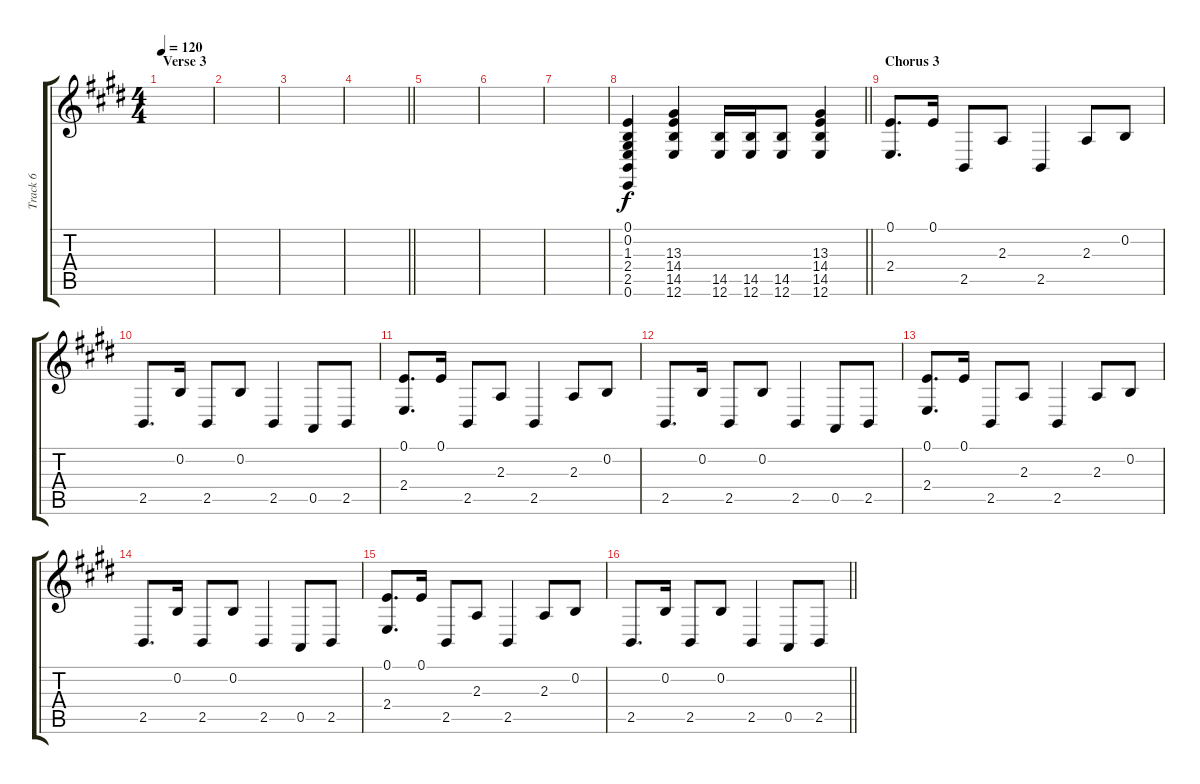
\track ("Track 6" "Track 6") {instrument melodictom}
\staff {score tabs}
\tuning (E4 B3 G3 D3 A2 E2) {hide}
\ts (4 4)
\section ("" "Verse 3")
\tempo 120
\clef g2
\ks e
|
|
|
\barLineRight lightlight
|
|
|
|
\barLineRight lightlight
(0.1 0.2 1.3 2.4 2.5 0.6).4 (13.3 14.4 14.5 12.6).4 (14.5 12.6).16 (14.5 12.6).16 (14.5 12.6).8 (13.3 14.4 14.5 12.6).4 |
\section ("" "Chorus 3")
(0.1 2.4).8{d} 0.1.16 2.5.8 2.3.8 2.5.4 2.3.8 0.2.8 |
2.5.8{d} 0.2.16 2.5.8 0.2.8 2.5.4 0.5.8 2.5.8 |
(0.1 2.4).8{d} 0.1.16 2.5.8 2.3.8 2.5.4 2.3.8 0.2.8 |
2.5.8{d} 0.2.16 2.5.8 0.2.8 2.5.4 0.5.8 2.5.8 |
(0.1 2.4).8{d} 0.1.16 2.5.8 2.3.8 2.5.4 2.3.8 0.2.8 |
2.5.8{d} 0.2.16 2.5.8 0.2.8 2.5.4 0.5.8 2.5.8 |
(0.1 2.4).8{d} 0.1.16 2.5.8 2.3.8 2.5.4 2.3.8 0.2.8 |
\barLineRight lightlight
2.5.8{d} 0.2.16 2.5.8 0.2.8 2.5.4 0.5.8 2.5.8
